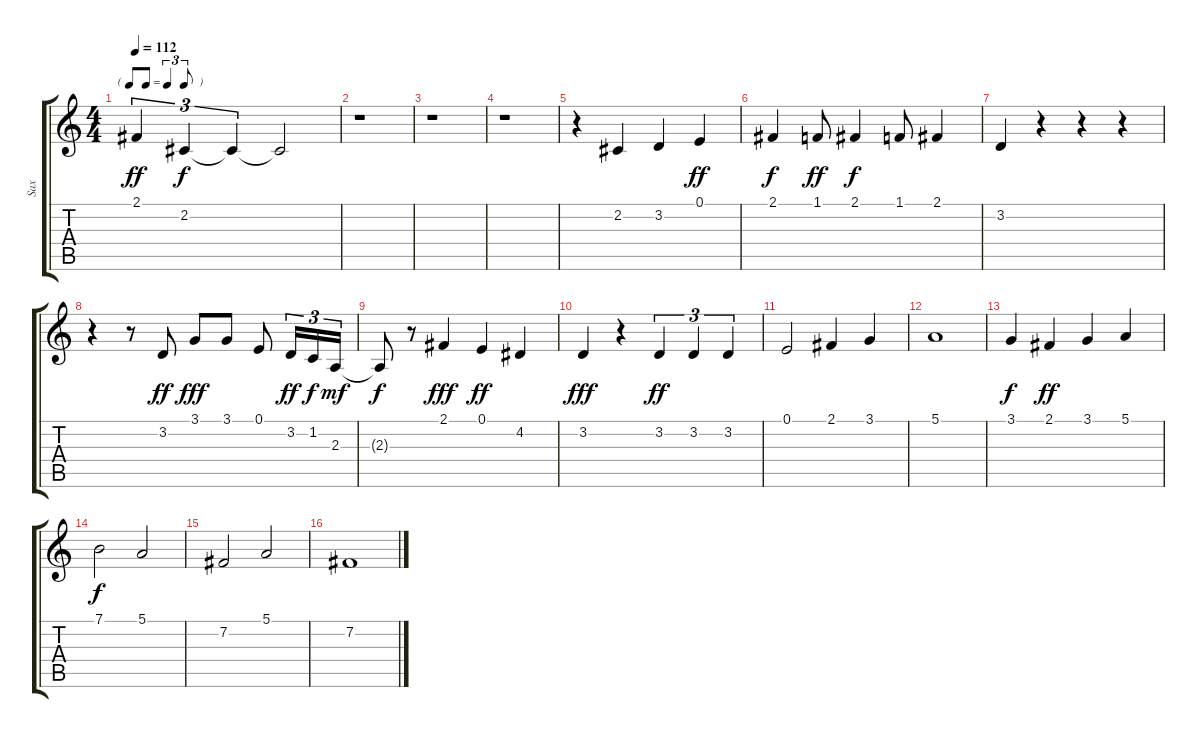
\track ("Sax" "Sax") {instrument altosax}
\staff {score tabs}
\tuning (E4 B3 G3 D3 A2 E2) {hide}
\ts (4 4)
\tf triplet8th
\tempo 112
\clef g2
\ks c
2.1.4{tu (3 2) dy ff} 2.2.4{tu (3 2) dy f} 2.2{t}.4{tu (3 2)} 2.2{t}.2 |
r.1 |
r.1 |
r.1 |
r.4 2.2.4 3.2.4 0.1.4{dy ff} |
2.1.4{dy f} 1.1.8{dy ff} 2.1.4{dy f} 1.1.8 2.1.4 |
3.2.4 r.4 r.4 r.4 |
r.4 r.8 3.2.8{dy ff} 3.1.8{dy fff} 3.1.8 0.1.8 3.2.16{tu (3 2) dy ff} 1.2.16{tu (3 2) dy f} 2.3.16{tu (3 2) dy mf} |
2.3{t}.8{dy f} r.8 2.1.4{dy fff} 0.1.4{dy ff} 4.2.4 |
3.2.4{dy fff} r.4 3.2.4{tu (3 2) dy ff} 3.2.4{tu (3 2)} 3.2.4{tu (3 2)} |
0.1.2 2.1.4 3.1.4 |
5.1.1 |
3.1.4{dy f} 2.1.4{dy ff} 3.1.4 5.1.4 |
7.1.2{dy f} 5.1.2 |
7.2.2 5.1.2 |
7.2.1
